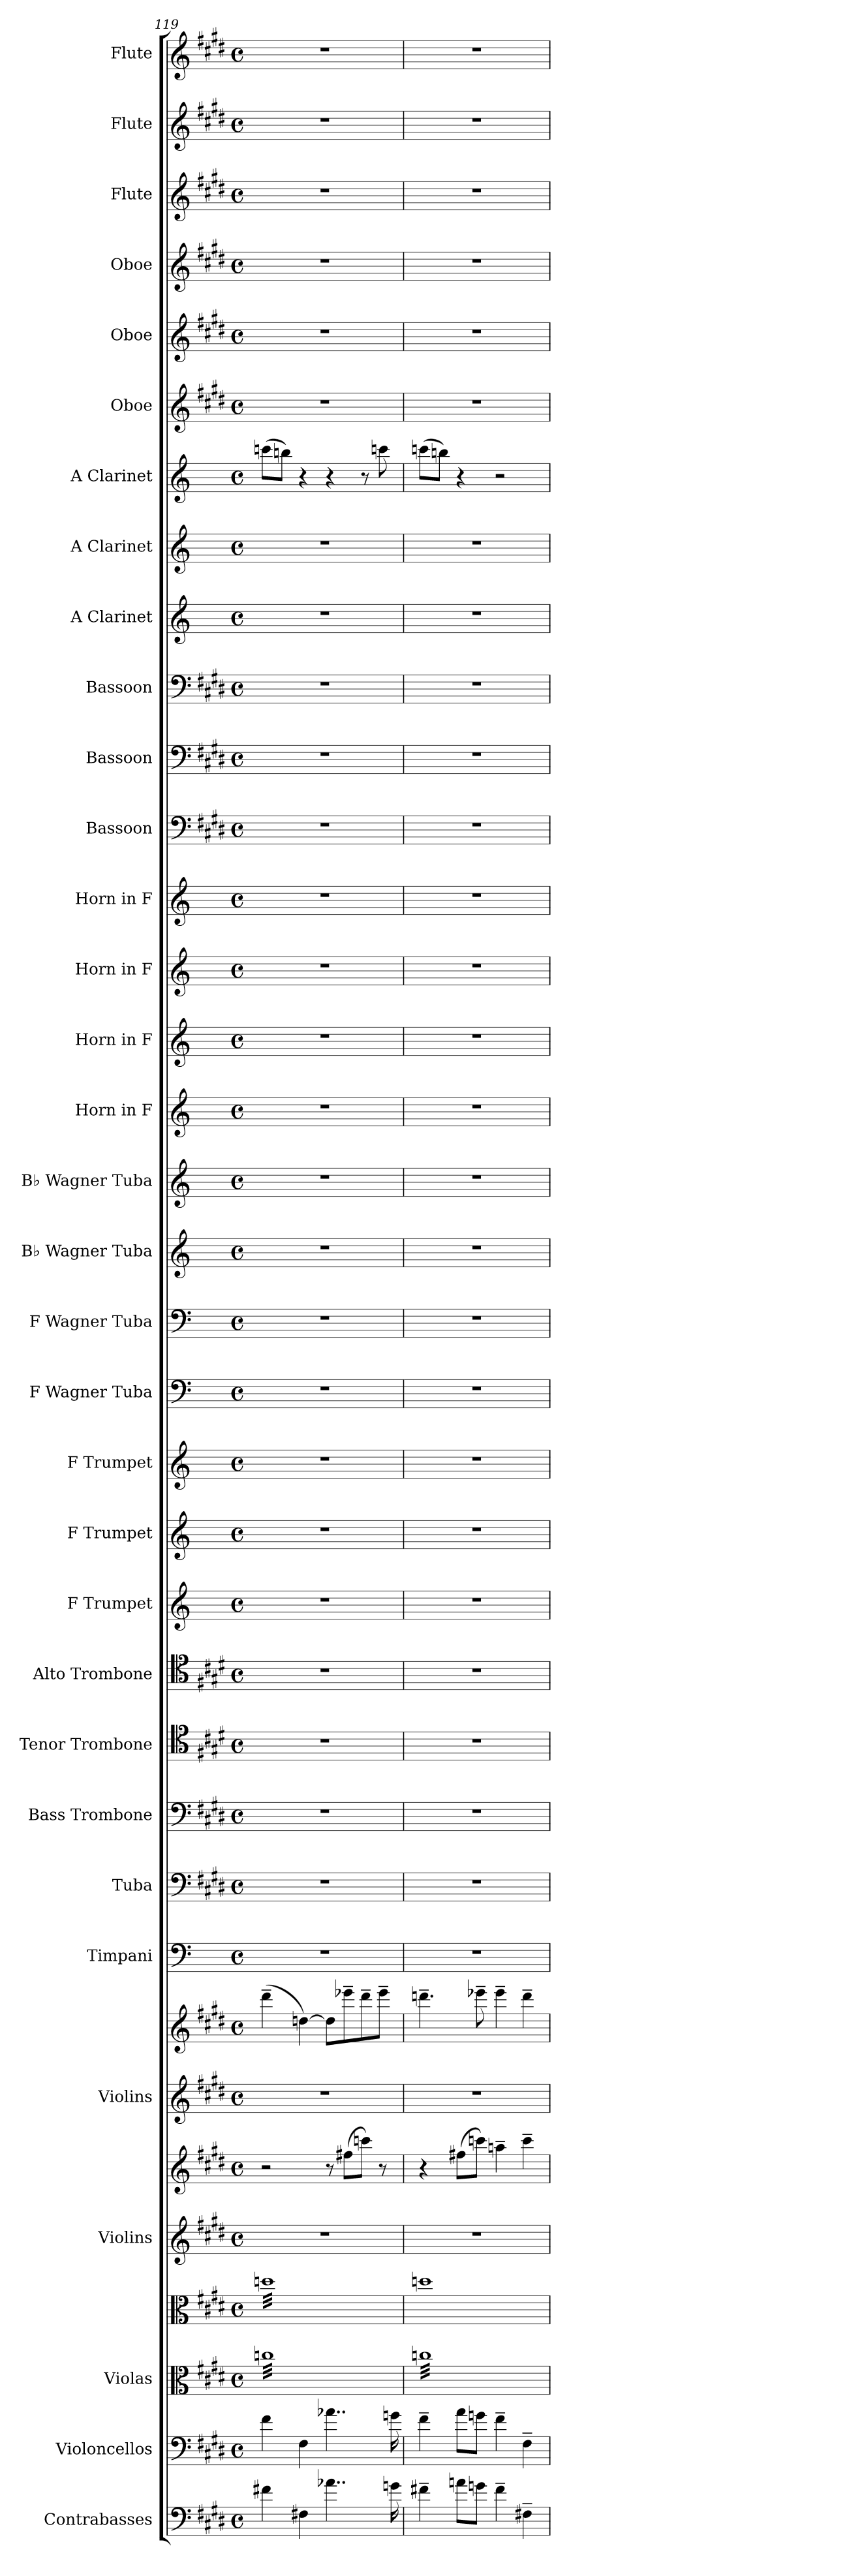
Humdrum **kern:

**kern	**kern	**kern	**kern	**kern	**kern	**kern	**kern	**kern	**kern	**kern	**kern	**kern	**kern	**kern	**kern	**kern	**kern	**kern	**kern	**kern	**kern	**kern	**kern	**kern	**kern	**kern	**kern	**kern	**kern	**kern	**kern	**kern	**kern	**kern	**kern
*part33	*part32	*part31	*part31	*part30	*part30	*part29	*part29	*part28	*part27	*part26	*part25	*part24	*part23	*part22	*part21	*part20	*part19	*part18	*part17	*part16	*part15	*part14	*part13	*part12	*part11	*part10	*part9	*part8	*part7	*part6	*part5	*part4	*part3	*part2	*part1
*staff36	*staff35	*staff34	*staff33	*staff32	*staff31	*staff30	*staff29	*staff28	*staff27	*staff26	*staff25	*staff24	*staff23	*staff22	*staff21	*staff20	*staff19	*staff18	*staff17	*staff16	*staff15	*staff14	*staff13	*staff12	*staff11	*staff10	*staff9	*staff8	*staff7	*staff6	*staff5	*staff4	*staff3	*staff2	*staff1
*I"Contrabasses	*I"Violoncellos	*I"Violas	*	*I"Violins	*	*I"Violins	*	*I"Timpani	*I"Tuba	*I"Bass Trombone	*I"Tenor Trombone	*I"Alto Trombone	*I"F Trumpet	*I"F Trumpet	*I"F Trumpet	*I"F Wagner Tuba	*I"F Wagner Tuba	*I"B♭ Wagner Tuba	*I"B♭ Wagner Tuba	*I"Horn in F	*I"Horn in F	*I"Horn in F	*I"Horn in F	*I"Bassoon	*I"Bassoon	*I"Bassoon	*I"A Clarinet	*I"A Clarinet	*I"A Clarinet	*I"Oboe	*I"Oboe	*I"Oboe	*I"Flute	*I"Flute	*I"Flute
*I'Cbs.	*I'Vcs.	*I'Vlas.	*	*I'Vlns.	*	*I'Vlns.	*	*I'Timp.	*I'Tba.	*I'B. Tbn.	*I'T. Tbn.	*I'A. Tbn.	*I'F Tpt.	*I'F Tpt.	*I'F Tpt.	*I'F Wag. Tu.	*I'F Wag. Tu.	*I'B♭ Wag. Tu.	*I'B♭ Wag. Tu.	*	*	*	*	*I'Bsn.	*I'Bsn.	*I'Bsn.	*I'A Cl.	*I'A Cl.	*I'A Cl.	*I'Ob.	*I'Ob.	*I'Ob.	*I'Fl.	*I'Fl.	*I'Fl.
*clefF4	*clefF4	*clefC3	*clefC3	*clefG2	*clefG2	*clefG2	*clefG2	*clefF4	*clefF4	*clefF4	*clefC4	*clefC4	*clefG2	*clefG2	*clefG2	*clefF4	*clefF4	*clefG2	*clefG2	*clefG2	*clefG2	*clefG2	*clefG2	*clefF4	*clefF4	*clefF4	*clefG2	*clefG2	*clefG2	*clefG2	*clefG2	*clefG2	*clefG2	*clefG2	*clefG2
*ITrd7c12	*	*	*	*	*	*	*	*	*	*	*	*	*ITrd-3c-5	*ITrd-3c-5	*ITrd-3c-5	*ITrd4c7	*ITrd4c7	*ITrd1c2	*ITrd1c2	*ITrd4c7	*ITrd4c7	*ITrd4c7	*ITrd4c7	*	*	*	*ITrd1c2	*ITrd1c2	*ITrd1c2	*	*	*	*	*	*
*k[f#c#g#d#]	*k[f#c#g#d#]	*k[f#c#g#d#]	*k[f#c#g#d#]	*k[f#c#g#d#]	*k[f#c#g#d#]	*k[f#c#g#d#]	*k[f#c#g#d#]	*k[]	*k[f#c#g#d#]	*k[f#c#g#d#]	*k[f#c#g#d#]	*k[f#c#g#d#]	*k[b-]	*k[b-]	*k[b-]	*k[b-]	*k[b-]	*k[b-e-]	*k[b-e-]	*k[b-]	*k[b-]	*k[b-]	*k[b-]	*k[f#c#g#d#]	*k[f#c#g#d#]	*k[f#c#g#d#]	*k[b-e-]	*k[b-e-]	*k[b-e-]	*k[f#c#g#d#]	*k[f#c#g#d#]	*k[f#c#g#d#]	*k[f#c#g#d#]	*k[f#c#g#d#]	*k[f#c#g#d#]
*M4/4	*M4/4	*M4/4	*M4/4	*M4/4	*M4/4	*M4/4	*M4/4	*M4/4	*M4/4	*M4/4	*M4/4	*M4/4	*M4/4	*M4/4	*M4/4	*M4/4	*M4/4	*M4/4	*M4/4	*M4/4	*M4/4	*M4/4	*M4/4	*M4/4	*M4/4	*M4/4	*M4/4	*M4/4	*M4/4	*M4/4	*M4/4	*M4/4	*M4/4	*M4/4	*M4/4
*met(c)	*met(c)	*met(c)	*met(c)	*met(c)	*met(c)	*met(c)	*met(c)	*met(c)	*met(c)	*met(c)	*met(c)	*met(c)	*met(c)	*met(c)	*met(c)	*met(c)	*met(c)	*met(c)	*met(c)	*met(c)	*met(c)	*met(c)	*met(c)	*met(c)	*met(c)	*met(c)	*met(c)	*met(c)	*met(c)	*met(c)	*met(c)	*met(c)	*met(c)	*met(c)	*met(c)
=119	=119	=119	=119	=119	=119	=119	=119	=119	=119	=119	=119	=119	=119	=119	=119	=119	=119	=119	=119	=119	=119	=119	=119	=119	=119	=119	=119	=119	=119	=119	=119	=119	=119	=119	=119
*	*	*tremolo	*	*	*	*	*	*	*	*	*	*	*	*	*	*	*	*	*	*	*	*	*	*	*	*	*	*	*	*	*	*	*	*	*
*	*	*	*tremolo	*	*	*	*	*	*	*	*	*	*	*	*	*	*	*	*	*	*	*	*	*	*	*	*	*	*	*	*	*	*	*	*
4F#X\	4f#\	32ccnLLL	32ddnLLL	1r	2r	1r	(>4ddd#~\	1r	1r	1r	1r	1r	1r	1r	1r	1r	1r	1r	1r	1r	1r	1r	1r	1r	1r	1r	1r	1r	(>8bb-X\L	1r	1r	1r	1r	1r	1r
.	.	32ccn	32ddn	.	.	.	.	.	.	.	.	.	.	.	.	.	.	.	.	.	.	.	.	.	.	.	.	.	.	.	.	.	.	.	.
.	.	32ccn	32ddn	.	.	.	.	.	.	.	.	.	.	.	.	.	.	.	.	.	.	.	.	.	.	.	.	.	.	.	.	.	.	.	.
.	.	32ccn	32ddn	.	.	.	.	.	.	.	.	.	.	.	.	.	.	.	.	.	.	.	.	.	.	.	.	.	.	.	.	.	.	.	.
.	.	32ccn	32ddn	.	.	.	.	.	.	.	.	.	.	.	.	.	.	.	.	.	.	.	.	.	.	.	.	.	8aan\J)	.	.	.	.	.	.
.	.	32ccn	32ddn	.	.	.	.	.	.	.	.	.	.	.	.	.	.	.	.	.	.	.	.	.	.	.	.	.	.	.	.	.	.	.	.
.	.	32ccn	32ddn	.	.	.	.	.	.	.	.	.	.	.	.	.	.	.	.	.	.	.	.	.	.	.	.	.	.	.	.	.	.	.	.
.	.	32ccn	32ddn	.	.	.	.	.	.	.	.	.	.	.	.	.	.	.	.	.	.	.	.	.	.	.	.	.	.	.	.	.	.	.	.
4FF#X\	4F#\	32ccn	32ddn	.	.	.	[4ddn\)	.	.	.	.	.	.	.	.	.	.	.	.	.	.	.	.	.	.	.	.	.	4r	.	.	.	.	.	.
.	.	32ccn	32ddn	.	.	.	.	.	.	.	.	.	.	.	.	.	.	.	.	.	.	.	.	.	.	.	.	.	.	.	.	.	.	.	.
.	.	32ccn	32ddn	.	.	.	.	.	.	.	.	.	.	.	.	.	.	.	.	.	.	.	.	.	.	.	.	.	.	.	.	.	.	.	.
.	.	32ccn	32ddn	.	.	.	.	.	.	.	.	.	.	.	.	.	.	.	.	.	.	.	.	.	.	.	.	.	.	.	.	.	.	.	.
.	.	32ccn	32ddn	.	.	.	.	.	.	.	.	.	.	.	.	.	.	.	.	.	.	.	.	.	.	.	.	.	.	.	.	.	.	.	.
.	.	32ccn	32ddn	.	.	.	.	.	.	.	.	.	.	.	.	.	.	.	.	.	.	.	.	.	.	.	.	.	.	.	.	.	.	.	.
.	.	32ccn	32ddn	.	.	.	.	.	.	.	.	.	.	.	.	.	.	.	.	.	.	.	.	.	.	.	.	.	.	.	.	.	.	.	.
.	.	32ccn	32ddn	.	.	.	.	.	.	.	.	.	.	.	.	.	.	.	.	.	.	.	.	.	.	.	.	.	.	.	.	.	.	.	.
4..A-X\	4..a-X\	32ccn	32ddn	.	8r	.	8dd\L]	.	.	.	.	.	.	.	.	.	.	.	.	.	.	.	.	.	.	.	.	.	4r	.	.	.	.	.	.
.	.	32ccn	32ddn	.	.	.	.	.	.	.	.	.	.	.	.	.	.	.	.	.	.	.	.	.	.	.	.	.	.	.	.	.	.	.	.
.	.	32ccn	32ddn	.	.	.	.	.	.	.	.	.	.	.	.	.	.	.	.	.	.	.	.	.	.	.	.	.	.	.	.	.	.	.	.
.	.	32ccn	32ddn	.	.	.	.	.	.	.	.	.	.	.	.	.	.	.	.	.	.	.	.	.	.	.	.	.	.	.	.	.	.	.	.
.	.	32ccn	32ddn	.	(>8ff#X\L	.	8eee-X~\	.	.	.	.	.	.	.	.	.	.	.	.	.	.	.	.	.	.	.	.	.	.	.	.	.	.	.	.
.	.	32ccn	32ddn	.	.	.	.	.	.	.	.	.	.	.	.	.	.	.	.	.	.	.	.	.	.	.	.	.	.	.	.	.	.	.	.
.	.	32ccn	32ddn	.	.	.	.	.	.	.	.	.	.	.	.	.	.	.	.	.	.	.	.	.	.	.	.	.	.	.	.	.	.	.	.
.	.	32ccn	32ddn	.	.	.	.	.	.	.	.	.	.	.	.	.	.	.	.	.	.	.	.	.	.	.	.	.	.	.	.	.	.	.	.
.	.	32ccn	32ddn	.	8cccn\J)	.	8ddd#~\	.	.	.	.	.	.	.	.	.	.	.	.	.	.	.	.	.	.	.	.	.	8r	.	.	.	.	.	.
.	.	32ccn	32ddn	.	.	.	.	.	.	.	.	.	.	.	.	.	.	.	.	.	.	.	.	.	.	.	.	.	.	.	.	.	.	.	.
.	.	32ccn	32ddn	.	.	.	.	.	.	.	.	.	.	.	.	.	.	.	.	.	.	.	.	.	.	.	.	.	.	.	.	.	.	.	.
.	.	32ccn	32ddn	.	.	.	.	.	.	.	.	.	.	.	.	.	.	.	.	.	.	.	.	.	.	.	.	.	.	.	.	.	.	.	.
.	.	32ccn	32ddn	.	8r	.	8eee-~\J	.	.	.	.	.	.	.	.	.	.	.	.	.	.	.	.	.	.	.	.	.	8bb-X\	.	.	.	.	.	.
.	.	32ccn	32ddn	.	.	.	.	.	.	.	.	.	.	.	.	.	.	.	.	.	.	.	.	.	.	.	.	.	.	.	.	.	.	.	.
16Gn\	16gn\	32ccn	32ddn	.	.	.	.	.	.	.	.	.	.	.	.	.	.	.	.	.	.	.	.	.	.	.	.	.	.	.	.	.	.	.	.
.	.	32ccnJJJ	32ddnJJJ	.	.	.	.	.	.	.	.	.	.	.	.	.	.	.	.	.	.	.	.	.	.	.	.	.	.	.	.	.	.	.	.
*	*	*	*Xtremolo	*	*	*	*	*	*	*	*	*	*	*	*	*	*	*	*	*	*	*	*	*	*	*	*	*	*	*	*	*	*	*	*
=120	=120	=120	=120	=120	=120	=120	=120	=120	=120	=120	=120	=120	=120	=120	=120	=120	=120	=120	=120	=120	=120	=120	=120	=120	=120	=120	=120	=120	=120	=120	=120	=120	=120	=120	=120
4F#X~\	4f#~\	32ccnLLL	1ddn	1r	4r	1r	4.dddn~\	1r	1r	1r	1r	1r	1r	1r	1r	1r	1r	1r	1r	1r	1r	1r	1r	1r	1r	1r	1r	1r	(>8bb-X\L	1r	1r	1r	1r	1r	1r
.	.	32ccn	.	.	.	.	.	.	.	.	.	.	.	.	.	.	.	.	.	.	.	.	.	.	.	.	.	.	.	.	.	.	.	.	.
.	.	32ccn	.	.	.	.	.	.	.	.	.	.	.	.	.	.	.	.	.	.	.	.	.	.	.	.	.	.	.	.	.	.	.	.	.
.	.	32ccn	.	.	.	.	.	.	.	.	.	.	.	.	.	.	.	.	.	.	.	.	.	.	.	.	.	.	.	.	.	.	.	.	.
.	.	32ccn	.	.	.	.	.	.	.	.	.	.	.	.	.	.	.	.	.	.	.	.	.	.	.	.	.	.	8aan\J)	.	.	.	.	.	.
.	.	32ccn	.	.	.	.	.	.	.	.	.	.	.	.	.	.	.	.	.	.	.	.	.	.	.	.	.	.	.	.	.	.	.	.	.
.	.	32ccn	.	.	.	.	.	.	.	.	.	.	.	.	.	.	.	.	.	.	.	.	.	.	.	.	.	.	.	.	.	.	.	.	.
.	.	32ccn	.	.	.	.	.	.	.	.	.	.	.	.	.	.	.	.	.	.	.	.	.	.	.	.	.	.	.	.	.	.	.	.	.
8An\L	8a\L	32ccn	.	.	(>8ff#X\L	.	.	.	.	.	.	.	.	.	.	.	.	.	.	.	.	.	.	.	.	.	.	.	4r	.	.	.	.	.	.
.	.	32ccn	.	.	.	.	.	.	.	.	.	.	.	.	.	.	.	.	.	.	.	.	.	.	.	.	.	.	.	.	.	.	.	.	.
.	.	32ccn	.	.	.	.	.	.	.	.	.	.	.	.	.	.	.	.	.	.	.	.	.	.	.	.	.	.	.	.	.	.	.	.	.
.	.	32ccn	.	.	.	.	.	.	.	.	.	.	.	.	.	.	.	.	.	.	.	.	.	.	.	.	.	.	.	.	.	.	.	.	.
8Gn\J	8gn\J	32ccn	.	.	8cccn\J)	.	8eee-X~\	.	.	.	.	.	.	.	.	.	.	.	.	.	.	.	.	.	.	.	.	.	.	.	.	.	.	.	.
.	.	32ccn	.	.	.	.	.	.	.	.	.	.	.	.	.	.	.	.	.	.	.	.	.	.	.	.	.	.	.	.	.	.	.	.	.
.	.	32ccn	.	.	.	.	.	.	.	.	.	.	.	.	.	.	.	.	.	.	.	.	.	.	.	.	.	.	.	.	.	.	.	.	.
.	.	32ccn	.	.	.	.	.	.	.	.	.	.	.	.	.	.	.	.	.	.	.	.	.	.	.	.	.	.	.	.	.	.	.	.	.
4F#~\	4f#~\	32ccn	.	.	4aan~\	.	4eee-~\	.	.	.	.	.	.	.	.	.	.	.	.	.	.	.	.	.	.	.	.	.	2r	.	.	.	.	.	.
.	.	32ccn	.	.	.	.	.	.	.	.	.	.	.	.	.	.	.	.	.	.	.	.	.	.	.	.	.	.	.	.	.	.	.	.	.
.	.	32ccn	.	.	.	.	.	.	.	.	.	.	.	.	.	.	.	.	.	.	.	.	.	.	.	.	.	.	.	.	.	.	.	.	.
.	.	32ccn	.	.	.	.	.	.	.	.	.	.	.	.	.	.	.	.	.	.	.	.	.	.	.	.	.	.	.	.	.	.	.	.	.
.	.	32ccn	.	.	.	.	.	.	.	.	.	.	.	.	.	.	.	.	.	.	.	.	.	.	.	.	.	.	.	.	.	.	.	.	.
.	.	32ccn	.	.	.	.	.	.	.	.	.	.	.	.	.	.	.	.	.	.	.	.	.	.	.	.	.	.	.	.	.	.	.	.	.
.	.	32ccn	.	.	.	.	.	.	.	.	.	.	.	.	.	.	.	.	.	.	.	.	.	.	.	.	.	.	.	.	.	.	.	.	.
.	.	32ccn	.	.	.	.	.	.	.	.	.	.	.	.	.	.	.	.	.	.	.	.	.	.	.	.	.	.	.	.	.	.	.	.	.
4FF#X~\	4F#~\	32ccn	.	.	4ccc~\	.	4ddd~\	.	.	.	.	.	.	.	.	.	.	.	.	.	.	.	.	.	.	.	.	.	.	.	.	.	.	.	.
.	.	32ccn	.	.	.	.	.	.	.	.	.	.	.	.	.	.	.	.	.	.	.	.	.	.	.	.	.	.	.	.	.	.	.	.	.
.	.	32ccn	.	.	.	.	.	.	.	.	.	.	.	.	.	.	.	.	.	.	.	.	.	.	.	.	.	.	.	.	.	.	.	.	.
.	.	32ccn	.	.	.	.	.	.	.	.	.	.	.	.	.	.	.	.	.	.	.	.	.	.	.	.	.	.	.	.	.	.	.	.	.
.	.	32ccn	.	.	.	.	.	.	.	.	.	.	.	.	.	.	.	.	.	.	.	.	.	.	.	.	.	.	.	.	.	.	.	.	.
.	.	32ccn	.	.	.	.	.	.	.	.	.	.	.	.	.	.	.	.	.	.	.	.	.	.	.	.	.	.	.	.	.	.	.	.	.
.	.	32ccn	.	.	.	.	.	.	.	.	.	.	.	.	.	.	.	.	.	.	.	.	.	.	.	.	.	.	.	.	.	.	.	.	.
.	.	32ccnJJJ	.	.	.	.	.	.	.	.	.	.	.	.	.	.	.	.	.	.	.	.	.	.	.	.	.	.	.	.	.	.	.	.	.
*	*	*Xtremolo	*	*	*	*	*	*	*	*	*	*	*	*	*	*	*	*	*	*	*	*	*	*	*	*	*	*	*	*	*	*	*	*	*
=	=	=	=	=	=	=	=	=	=	=	=	=	=	=	=	=	=	=	=	=	=	=	=	=	=	=	=	=	=	=	=	=	=	=	=
*-	*-	*-	*-	*-	*-	*-	*-	*-	*-	*-	*-	*-	*-	*-	*-	*-	*-	*-	*-	*-	*-	*-	*-	*-	*-	*-	*-	*-	*-	*-	*-	*-	*-	*-	*-
